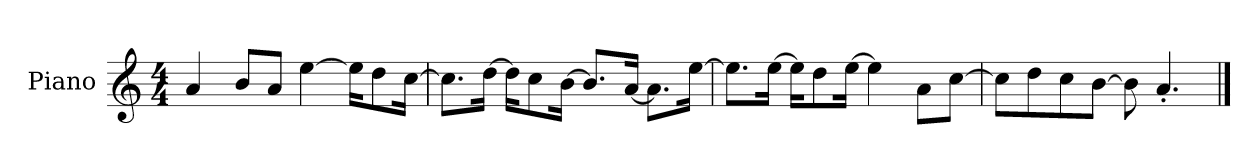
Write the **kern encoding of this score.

**kern
*part1
*staff1
*I"Piano
*I'P-no
*clefG2
*k[]
*M4/4
*MM90
=1
4a/
8b/L
8a/J
[4ee\
16ee\KL]
8dd\
[16cc\Jk
=2
8.cc\L]
[16dd\Jk
16dd\KL]
8cc\
[16b\Jk
8.b/L]
[16a/Jk
8.a\L]
[16ee\Jk
=3
8.ee\L]
[16ee\Jk
16ee\KL]
8dd\
[16ee\Jk
4ee\]
8a\L
[8cc\J
=4
8cc\L]
8dd\
8cc\
[8b\J
8b\]
4.a'/
==
*-
